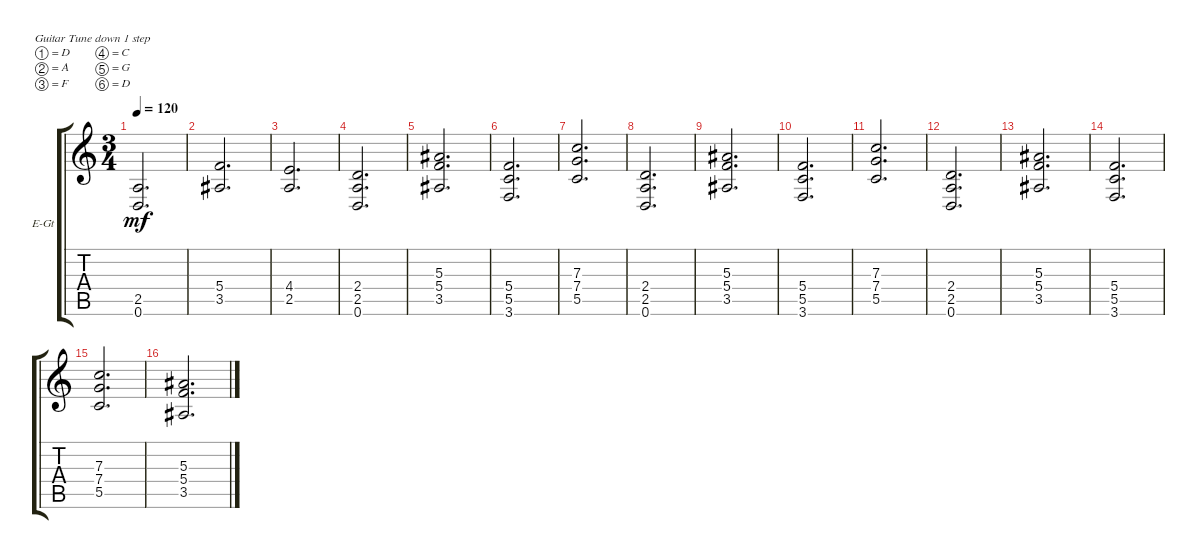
\defaultSystemsLayout 4
\bracketExtendMode groupsimilarinstruments
\firstSystemTrackNameOrientation horizontal
\otherSystemsTrackNameOrientation horizontal
\track ("Henrik Olsson" "E-Gt") {instrument distortionguitar}
\staff {score tabs}
\tuning (D4 A3 F3 C3 G2 D2)
\ts (3 4)
\tempo 120
\clef g2
\ks c
(0.6 2.5).2{d dy mf} |
(3.5 5.4).2{d} |
(2.5 4.4).2{d} |
(0.6 2.5 2.4).2{d} |
(3.5 5.4 5.3).2{d} |
(3.6 5.5 5.4).2{d} |
(5.5 7.4 7.3).2{d} |
(0.6 2.5 2.4).2{d} |
(3.5 5.4 5.3).2{d} |
(3.6 5.5 5.4).2{d} |
(5.5 7.4 7.3).2{d} |
(0.6 2.5 2.4).2{d} |
(3.5 5.4 5.3).2{d} |
(3.6 5.5 5.4).2{d} |
(5.5 7.4 7.3).2{d} |
(3.5 5.4 5.3).2{d}
